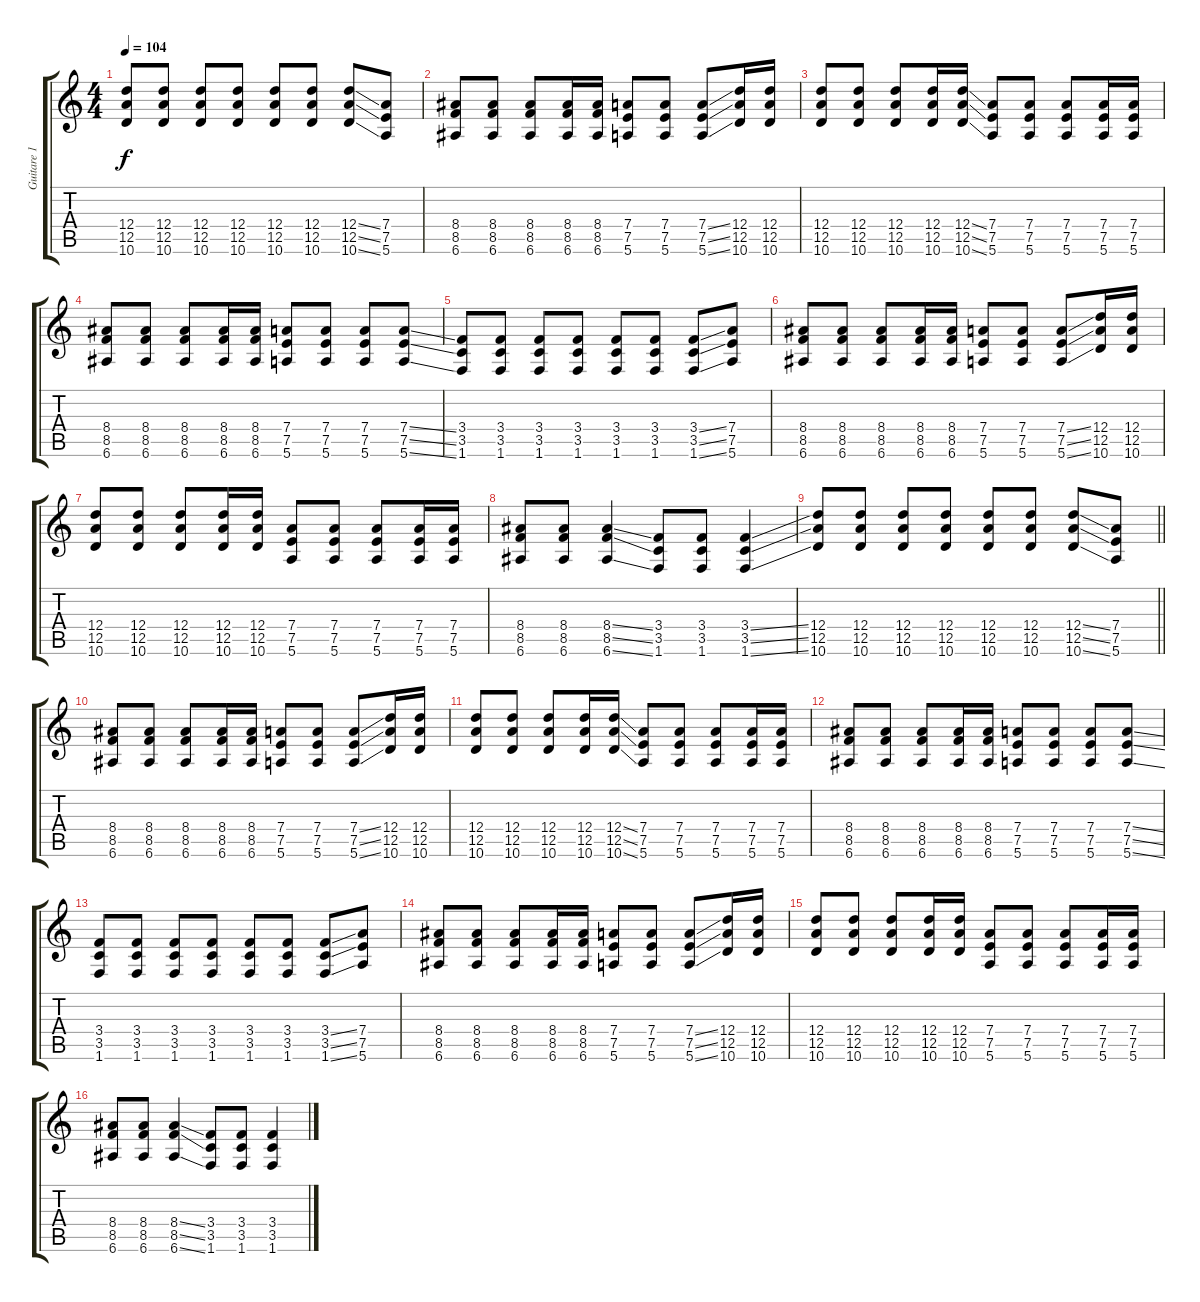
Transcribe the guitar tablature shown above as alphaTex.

\track ("Guitare 1" "Guitare 1") {instrument distortionguitar}
\staff {score tabs}
\tuning (E4 B3 G3 D3 A2 E2) {hide}
\ts (4 4)
\tempo 104
\clef g2
\ks c
(12.4 12.5 10.6).8{dy f} (12.4 12.5 10.6).8 (12.4 12.5 10.6).8 (12.4 12.5 10.6).8 (12.4 12.5 10.6).8 (12.4 12.5 10.6).8 (12.4{ss} 12.5{ss} 10.6{ss}).8 (7.4 7.5 5.6).8 |
(8.4 8.5 6.6).8 (8.4 8.5 6.6).8 (8.4 8.5 6.6).8 (8.4 8.5 6.6).16 (8.4 8.5 6.6).16 (7.4 7.5 5.6).8 (7.4 7.5 5.6).8 (7.4{ss} 7.5{ss} 5.6{ss}).8 (12.4 12.5 10.6).16 (12.4 12.5 10.6).16 |
(12.4 12.5 10.6).8 (12.4 12.5 10.6).8 (12.4 12.5 10.6).8 (12.4 12.5 10.6).16 (12.4{ss} 12.5{ss} 10.6{ss}).16 (7.4 7.5 5.6).8 (7.4 7.5 5.6).8 (7.4 7.5 5.6).8 (7.4 7.5 5.6).16 (7.4 7.5 5.6).16 |
(8.4 8.5 6.6).8 (8.4 8.5 6.6).8 (8.4 8.5 6.6).8 (8.4 8.5 6.6).16 (8.4 8.5 6.6).16 (7.4 7.5 5.6).8 (7.4 7.5 5.6).8 (7.4 7.5 5.6).8 (7.4{ss} 7.5{ss} 5.6{ss}).8 |
(3.4 3.5 1.6).8 (3.4 3.5 1.6).8 (3.4 3.5 1.6).8 (3.4 3.5 1.6).8 (3.4 3.5 1.6).8 (3.4 3.5 1.6).8 (3.4{ss} 3.5{ss} 1.6{ss}).8 (7.4 7.5 5.6).8 |
(8.4 8.5 6.6).8 (8.4 8.5 6.6).8 (8.4 8.5 6.6).8 (8.4 8.5 6.6).16 (8.4 8.5 6.6).16 (7.4 7.5 5.6).8 (7.4 7.5 5.6).8 (7.4{ss} 7.5{ss} 5.6{ss}).8 (12.4 12.5 10.6).16 (12.4 12.5 10.6).16 |
(12.4 12.5 10.6).8 (12.4 12.5 10.6).8 (12.4 12.5 10.6).8 (12.4 12.5 10.6).16 (12.4 12.5 10.6).16 (7.4 7.5 5.6).8 (7.4 7.5 5.6).8 (7.4 7.5 5.6).8 (7.4 7.5 5.6).16 (7.4 7.5 5.6).16 |
(8.4 8.5 6.6).8 (8.4 8.5 6.6).8 (8.4{ss} 8.5{ss} 6.6{ss}).4 (3.4 3.5 1.6).8 (3.4 3.5 1.6).8 (3.4{ss} 3.5{ss} 1.6{ss}).4 |
\barLineRight lightlight
(12.4 12.5 10.6).8 (12.4 12.5 10.6).8 (12.4 12.5 10.6).8 (12.4 12.5 10.6).8 (12.4 12.5 10.6).8 (12.4 12.5 10.6).8 (12.4{ss} 12.5{ss} 10.6{ss}).8 (7.4 7.5 5.6).8 |
(8.4 8.5 6.6).8 (8.4 8.5 6.6).8 (8.4 8.5 6.6).8 (8.4 8.5 6.6).16 (8.4 8.5 6.6).16 (7.4 7.5 5.6).8 (7.4 7.5 5.6).8 (7.4{ss} 7.5{ss} 5.6{ss}).8 (12.4 12.5 10.6).16 (12.4 12.5 10.6).16 |
(12.4 12.5 10.6).8 (12.4 12.5 10.6).8 (12.4 12.5 10.6).8 (12.4 12.5 10.6).16 (12.4{ss} 12.5{ss} 10.6{ss}).16 (7.4 7.5 5.6).8 (7.4 7.5 5.6).8 (7.4 7.5 5.6).8 (7.4 7.5 5.6).16 (7.4 7.5 5.6).16 |
(8.4 8.5 6.6).8 (8.4 8.5 6.6).8 (8.4 8.5 6.6).8 (8.4 8.5 6.6).16 (8.4 8.5 6.6).16 (7.4 7.5 5.6).8 (7.4 7.5 5.6).8 (7.4 7.5 5.6).8 (7.4{ss} 7.5{ss} 5.6{ss}).8 |
(3.4 3.5 1.6).8 (3.4 3.5 1.6).8 (3.4 3.5 1.6).8 (3.4 3.5 1.6).8 (3.4 3.5 1.6).8 (3.4 3.5 1.6).8 (3.4{ss} 3.5{ss} 1.6{ss}).8 (7.4 7.5 5.6).8 |
(8.4 8.5 6.6).8 (8.4 8.5 6.6).8 (8.4 8.5 6.6).8 (8.4 8.5 6.6).16 (8.4 8.5 6.6).16 (7.4 7.5 5.6).8 (7.4 7.5 5.6).8 (7.4{ss} 7.5{ss} 5.6{ss}).8 (12.4 12.5 10.6).16 (12.4 12.5 10.6).16 |
(12.4 12.5 10.6).8 (12.4 12.5 10.6).8 (12.4 12.5 10.6).8 (12.4 12.5 10.6).16 (12.4 12.5 10.6).16 (7.4 7.5 5.6).8 (7.4 7.5 5.6).8 (7.4 7.5 5.6).8 (7.4 7.5 5.6).16 (7.4 7.5 5.6).16 |
(8.4 8.5 6.6).8 (8.4 8.5 6.6).8 (8.4{ss} 8.5{ss} 6.6{ss}).4 (3.4 3.5 1.6).8 (3.4 3.5 1.6).8 (3.4{ss} 3.5{ss} 1.6{ss}).4
